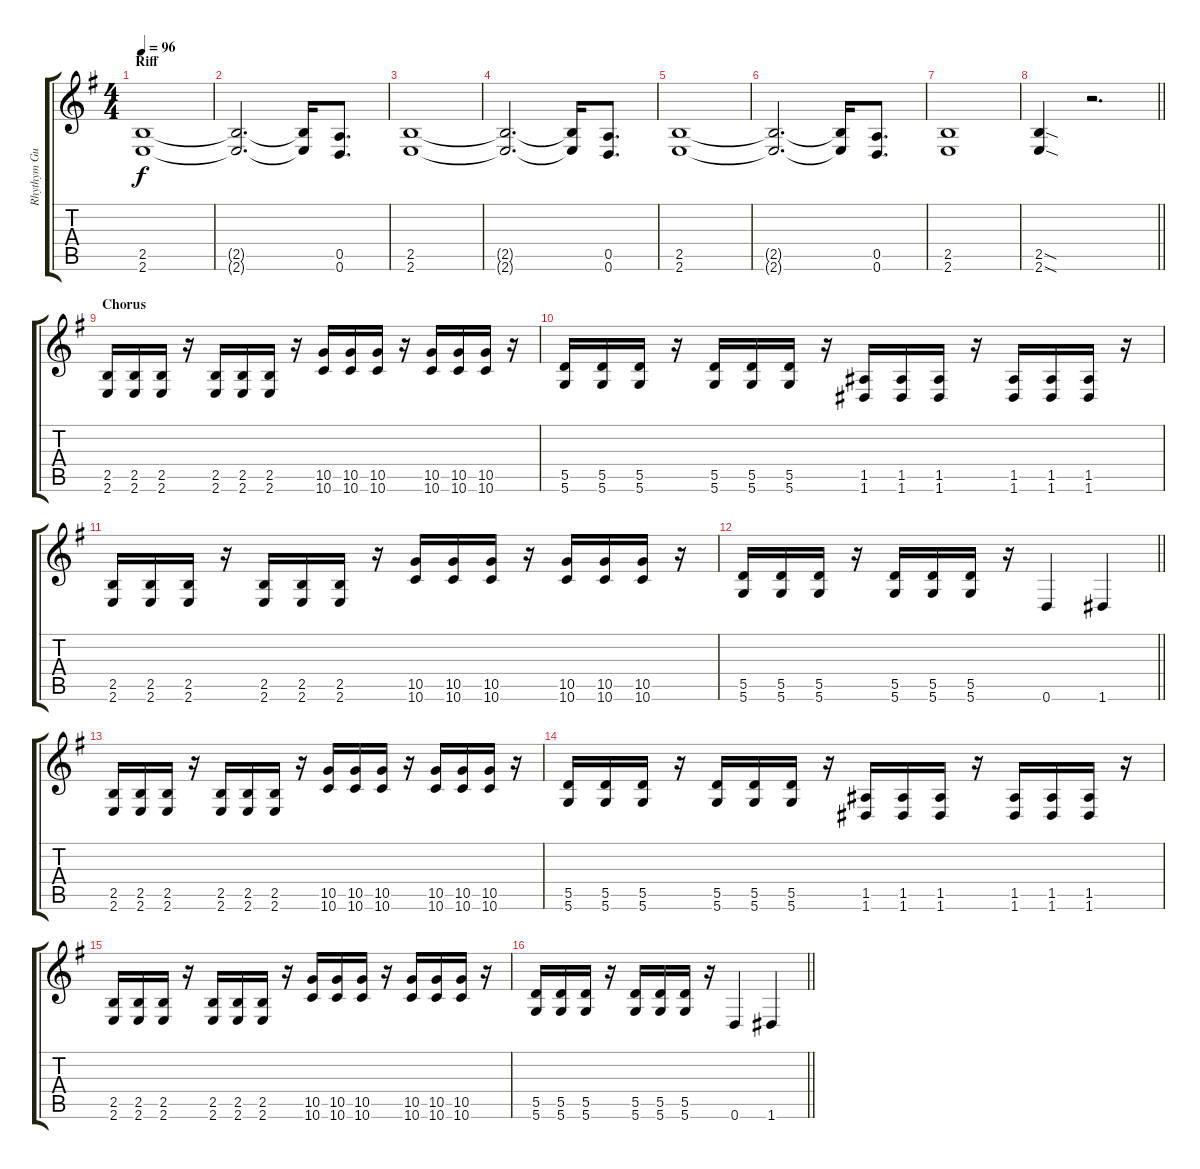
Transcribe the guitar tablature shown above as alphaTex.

\track ("Rhythym Guitar [L]" "Rhythym Gu") {instrument overdrivenguitar}
\staff {score tabs}
\tuning (E4 B3 G3 D3 A2 D2) {hide}
\ts (4 4)
\section ("" "Riff")
\tempo 96
\clef g2
\ks eminor
(2.5 2.6).1{dy f} |
(2.5{t} 2.6{t}).2{d} (2.5{t} 2.6{t}).16 (0.5 0.6).8{d} |
(2.5 2.6).1 |
(2.5{t} 2.6{t}).2{d} (2.5{t} 2.6{t}).16 (0.5 0.6).8{d} |
(2.5 2.6).1 |
(2.5{t} 2.6{t}).2{d} (2.5{t} 2.6{t}).16 (0.5 0.6).8{d} |
(2.5 2.6).1 |
\barLineRight lightlight
(2.5{sod} 2.6{sod}).4 r.2{d} |
\section ("" "Chorus")
(2.5 2.6).16 (2.5 2.6).16 (2.5 2.6).16 r.16 (2.5 2.6).16 (2.5 2.6).16 (2.5 2.6).16 r.16 (10.5 10.6).16 (10.5 10.6).16 (10.5 10.6).16 r.16 (10.5 10.6).16 (10.5 10.6).16 (10.5 10.6).16 r.16 |
(5.5 5.6).16 (5.5 5.6).16 (5.5 5.6).16 r.16 (5.5 5.6).16 (5.5 5.6).16 (5.5 5.6).16 r.16 (1.5 1.6).16 (1.5 1.6).16 (1.5 1.6).16 r.16 (1.5 1.6).16 (1.5 1.6).16 (1.5 1.6).16 r.16 |
(2.5 2.6).16 (2.5 2.6).16 (2.5 2.6).16 r.16 (2.5 2.6).16 (2.5 2.6).16 (2.5 2.6).16 r.16 (10.5 10.6).16 (10.5 10.6).16 (10.5 10.6).16 r.16 (10.5 10.6).16 (10.5 10.6).16 (10.5 10.6).16 r.16 |
\barLineRight lightlight
(5.5 5.6).16 (5.5 5.6).16 (5.5 5.6).16 r.16 (5.5 5.6).16 (5.5 5.6).16 (5.5 5.6).16 r.16 0.6.4 1.6.4 |
(2.5 2.6).16 (2.5 2.6).16 (2.5 2.6).16 r.16 (2.5 2.6).16 (2.5 2.6).16 (2.5 2.6).16 r.16 (10.5 10.6).16 (10.5 10.6).16 (10.5 10.6).16 r.16 (10.5 10.6).16 (10.5 10.6).16 (10.5 10.6).16 r.16 |
(5.5 5.6).16 (5.5 5.6).16 (5.5 5.6).16 r.16 (5.5 5.6).16 (5.5 5.6).16 (5.5 5.6).16 r.16 (1.5 1.6).16 (1.5 1.6).16 (1.5 1.6).16 r.16 (1.5 1.6).16 (1.5 1.6).16 (1.5 1.6).16 r.16 |
(2.5 2.6).16 (2.5 2.6).16 (2.5 2.6).16 r.16 (2.5 2.6).16 (2.5 2.6).16 (2.5 2.6).16 r.16 (10.5 10.6).16 (10.5 10.6).16 (10.5 10.6).16 r.16 (10.5 10.6).16 (10.5 10.6).16 (10.5 10.6).16 r.16 |
\barLineRight lightlight
(5.5 5.6).16 (5.5 5.6).16 (5.5 5.6).16 r.16 (5.5 5.6).16 (5.5 5.6).16 (5.5 5.6).16 r.16 0.6.4 1.6.4
